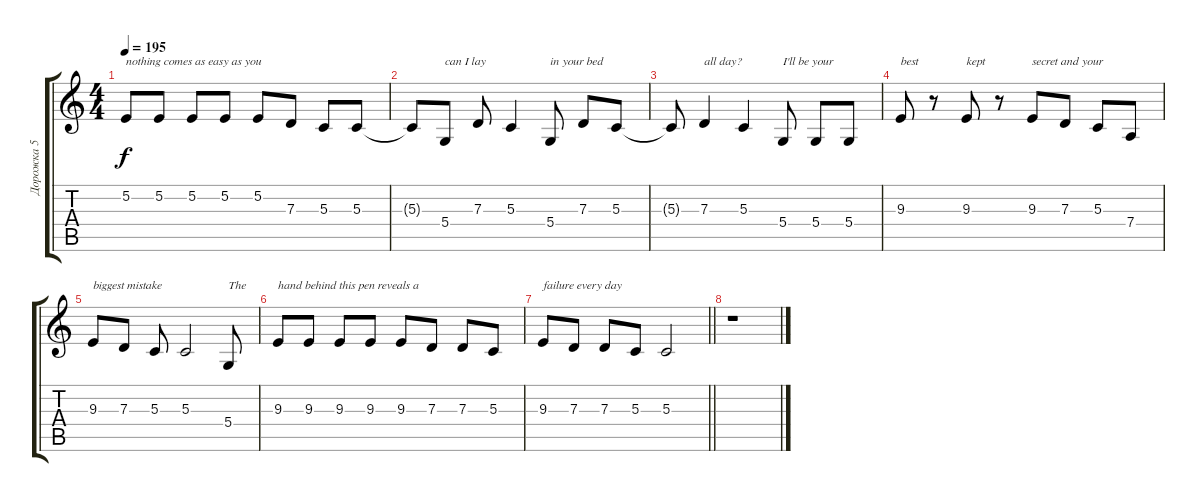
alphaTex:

\track ("Дорожка 5" "Дорожка 5") {instrument altosax}
\staff {score tabs}
\tuning (E4 B3 G3 D3 A2 E2) {hide}
\ts (4 4)
\tempo 195
\clef g2
\ks c
5.2.8{txt "nothing comes as easy as you" dy f} 5.2.8 5.2.8 5.2.8 5.2.8 7.3.8 5.3.8 5.3.8 |
5.3{t}.8 5.4.8{txt "can I lay"} 7.3.8 5.3.4 5.4.8{txt "in your bed"} 7.3.8 5.3.8 |
5.3{t}.8 7.3.4{txt "all day?"} 5.3.4 5.4.8{txt "I'll be your"} 5.4.8 5.4.8 |
9.3.8{txt "best"} r.8 9.3.8{txt "kept"} r.8 9.3.8{txt "secret and your"} 7.3.8 5.3.8 7.4.8 |
9.3.8{txt "biggest mistake"} 7.3.8 5.3.8 5.3.2 5.4.8{txt "The"} |
9.3.8{txt "hand behind this pen reveals a"} 9.3.8 9.3.8 9.3.8 9.3.8 7.3.8 7.3.8 5.3.8 |
\barLineRight lightlight
9.3.8{txt "failure every day"} 7.3.8 7.3.8 5.3.8 5.3.2 |
r.1
